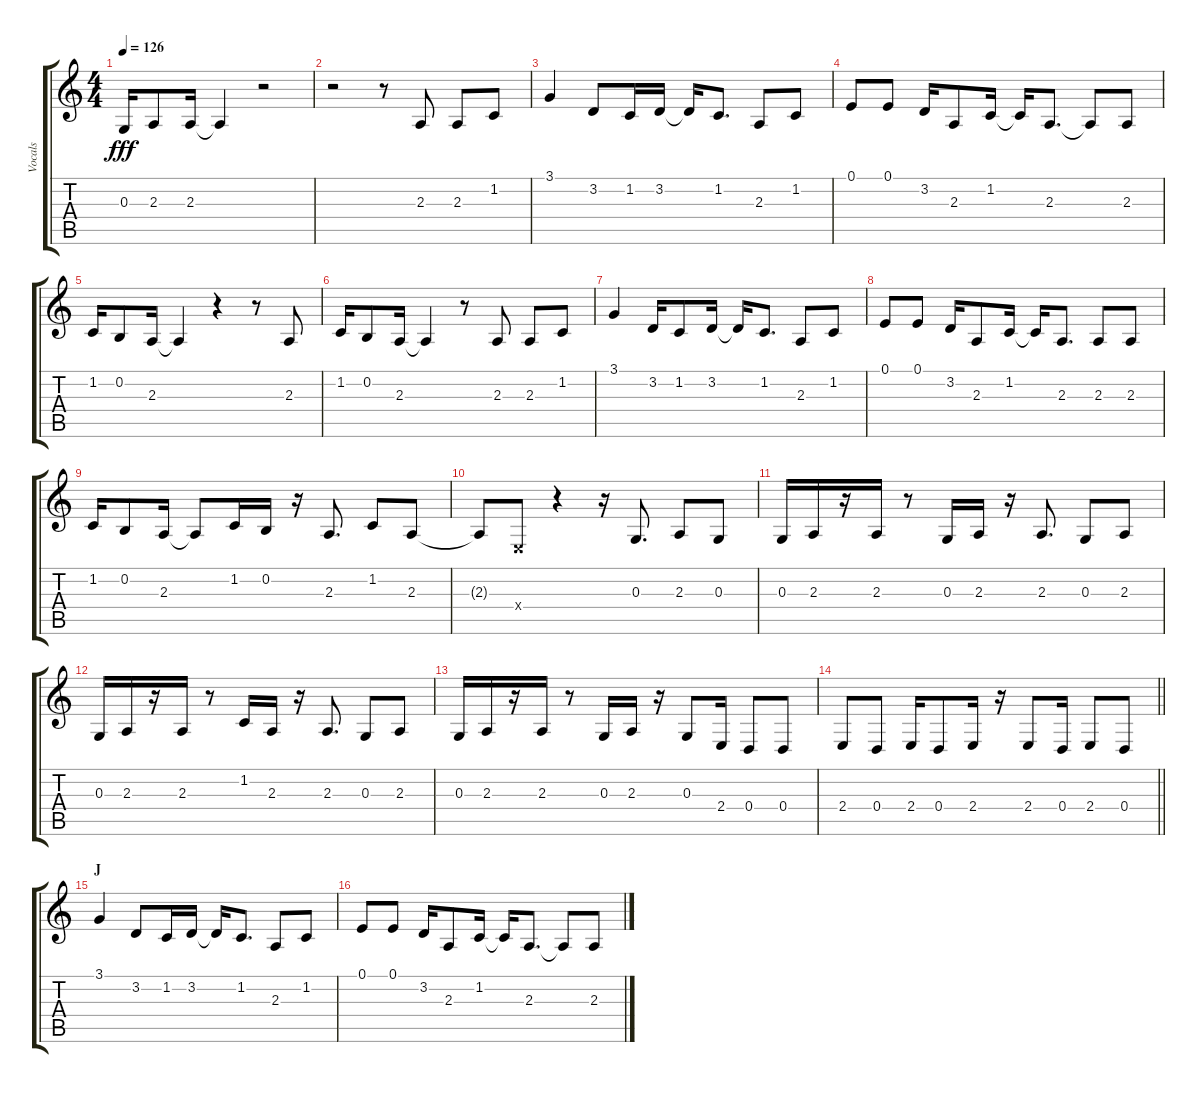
\track ("Vocals" "Vocals") {instrument voiceoohs}
\staff {score tabs}
\tuning (E4 B3 G3 D3 A2 E2) {hide}
\ts (4 4)
\tempo 126
\clef g2
\ks c
0.3.16{dy fff} 2.3.8 2.3.16 2.3{t}.4 r.2 |
r.2 r.8 2.3.8 2.3.8 1.2.8 |
3.1.4 3.2.8 1.2.16 3.2.16 3.2{t}.16 1.2.8{d} 2.3.8 1.2.8 |
0.1.8 0.1.8 3.2.16 2.3.8 1.2.16 1.2{t}.16 2.3.8{d} 2.3{t}.8 2.3.8 |
1.2.16 0.2.8 2.3.16 2.3{t}.4 r.4 r.8 2.3.8 |
1.2.16 0.2.8 2.3.16 2.3{t}.4 r.8 2.3.8 2.3.8 1.2.8 |
3.1.4 3.2.16 1.2.8 3.2.16 3.2{t}.16 1.2.8{d} 2.3.8 1.2.8 |
0.1.8 0.1.8 3.2.16 2.3.8 1.2.16 1.2{t}.16 2.3.8{d} 2.3.8 2.3.8 |
1.2.16 0.2.8 2.3.16 2.3{t}.8 1.2.16 0.2.16 r.16 2.3.8{d} 1.2.8 2.3.8 |
2.3{t}.8 2.4{x}.8 r.4 r.16 0.3.8{d} 2.3.8 0.3.8 |
0.3.16 2.3.16 r.16 2.3.16 r.8 0.3.16 2.3.16 r.16 2.3.8{d} 0.3.8 2.3.8 |
0.3.16 2.3.16 r.16 2.3.16 r.8 1.2.16 2.3.16 r.16 2.3.8{d} 0.3.8 2.3.8 |
0.3.16 2.3.16 r.16 2.3.16 r.8 0.3.16 2.3.16 r.16 0.3.8 2.4.16 0.4.8 0.4.8 |
\barLineRight lightlight
2.4.8 0.4.8 2.4.16 0.4.8 2.4.16 r.16 2.4.8 0.4.16 2.4.8 0.4.8 |
\section ("" "J")
3.1.4 3.2.8 1.2.16 3.2.16 3.2{t}.16 1.2.8{d} 2.3.8 1.2.8 |
0.1.8 0.1.8 3.2.16 2.3.8 1.2.16 1.2{t}.16 2.3.8{d} 2.3{t}.8 2.3.8
